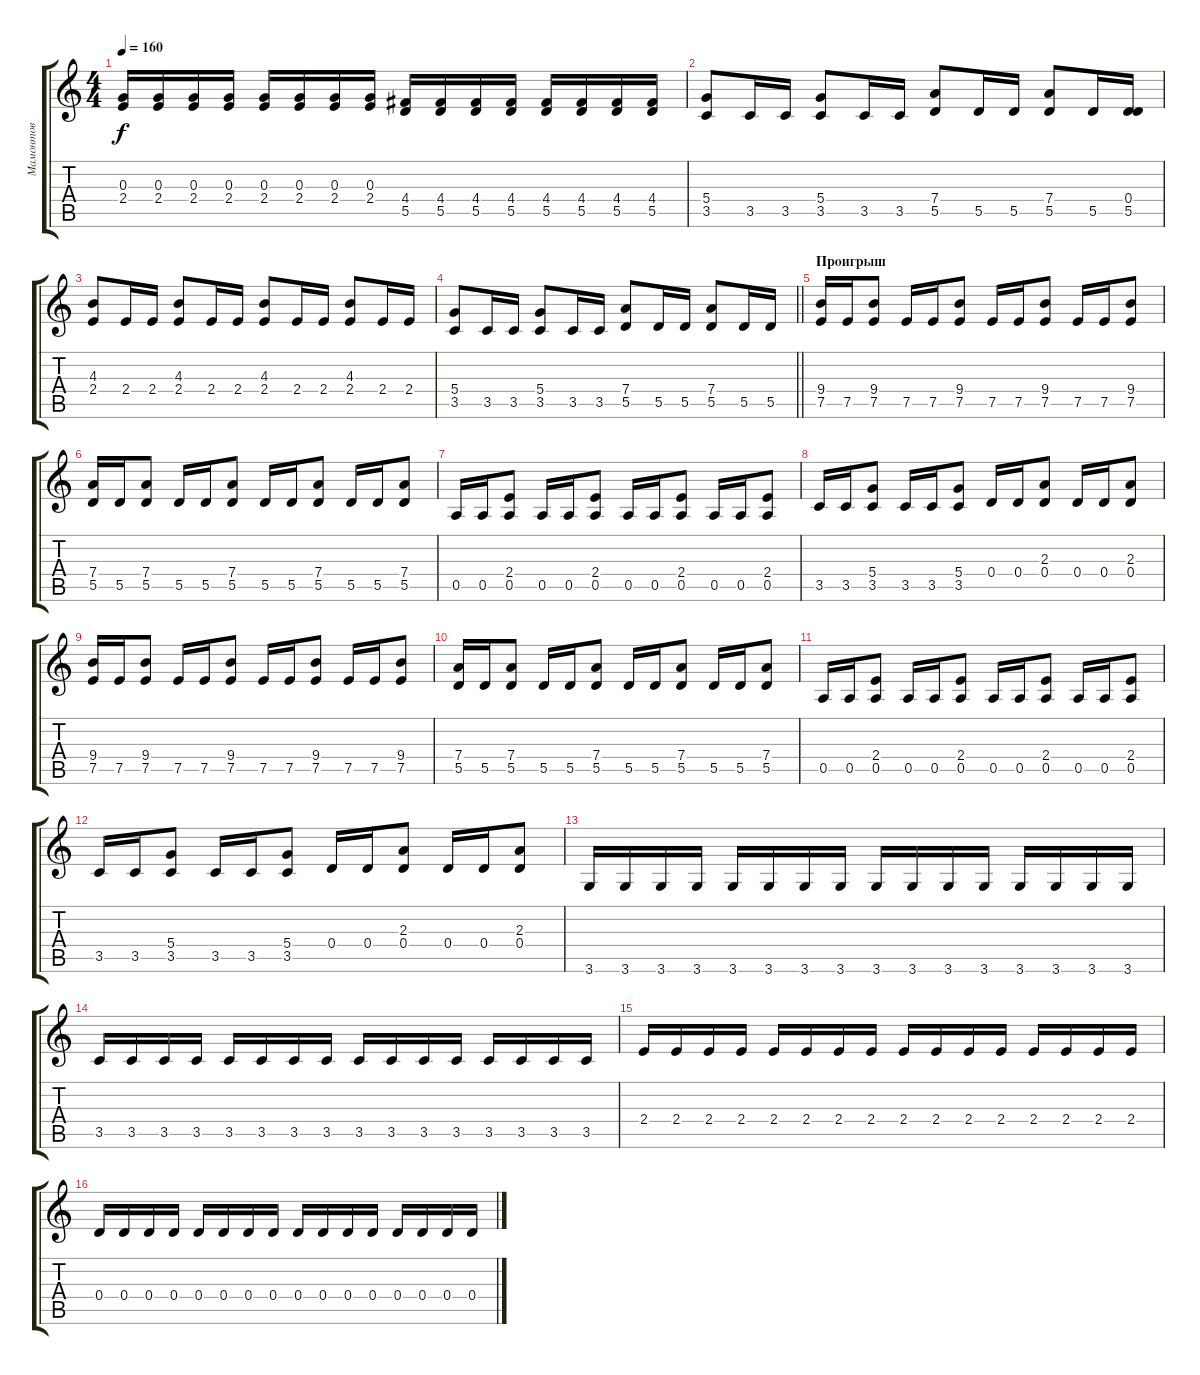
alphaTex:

\track ("Мамонтов" "Мамонтов") {instrument distortionguitar}
\staff {score tabs}
\tuning (E4 B3 G3 D3 A2 E2) {hide}
\ts (4 4)
\tempo 160
\clef g2
\ks c
(0.3 2.4).16{dy f} (0.3 2.4).16 (0.3 2.4).16 (0.3 2.4).16 (0.3 2.4).16 (0.3 2.4).16 (0.3 2.4).16 (0.3 2.4).16 (4.4 5.5).16 (4.4 5.5).16 (4.4 5.5).16 (4.4 5.5).16 (4.4 5.5).16 (4.4 5.5).16 (4.4 5.5).16 (4.4 5.5).16 |
(5.4 3.5).8 3.5.16 3.5.16 (5.4 3.5).8 3.5.16 3.5.16 (7.4 5.5).8 5.5.16 5.5.16 (7.4 5.5).8 5.5.16 (0.4 5.5).16 |
(4.3 2.4).8 2.4.16 2.4.16 (4.3 2.4).8 2.4.16 2.4.16 (4.3 2.4).8 2.4.16 2.4.16 (4.3 2.4).8 2.4.16 2.4.16 |
\barLineRight lightlight
(5.4 3.5).8 3.5.16 3.5.16 (5.4 3.5).8 3.5.16 3.5.16 (7.4 5.5).8 5.5.16 5.5.16 (7.4 5.5).8 5.5.16 5.5.16 |
\section ("" "Проигрыш")
(9.4 7.5).16 7.5.16 (9.4 7.5).8 7.5.16 7.5.16 (9.4 7.5).8 7.5.16 7.5.16 (9.4 7.5).8 7.5.16 7.5.16 (9.4 7.5).8 |
(7.4 5.5).16 5.5.16 (7.4 5.5).8 5.5.16 5.5.16 (7.4 5.5).8 5.5.16 5.5.16 (7.4 5.5).8 5.5.16 5.5.16 (7.4 5.5).8 |
0.5.16 0.5.16 (2.4 0.5).8 0.5.16 0.5.16 (2.4 0.5).8 0.5.16 0.5.16 (2.4 0.5).8 0.5.16 0.5.16 (2.4 0.5).8 |
3.5.16 3.5.16 (5.4 3.5).8 3.5.16 3.5.16 (5.4 3.5).8 0.4.16 0.4.16 (2.3 0.4).8 0.4.16 0.4.16 (2.3 0.4).8 |
(9.4 7.5).16 7.5.16 (9.4 7.5).8 7.5.16 7.5.16 (9.4 7.5).8 7.5.16 7.5.16 (9.4 7.5).8 7.5.16 7.5.16 (9.4 7.5).8 |
(7.4 5.5).16 5.5.16 (7.4 5.5).8 5.5.16 5.5.16 (7.4 5.5).8 5.5.16 5.5.16 (7.4 5.5).8 5.5.16 5.5.16 (7.4 5.5).8 |
0.5.16 0.5.16 (2.4 0.5).8 0.5.16 0.5.16 (2.4 0.5).8 0.5.16 0.5.16 (2.4 0.5).8 0.5.16 0.5.16 (2.4 0.5).8 |
3.5.16 3.5.16 (5.4 3.5).8 3.5.16 3.5.16 (5.4 3.5).8 0.4.16 0.4.16 (2.3 0.4).8 0.4.16 0.4.16 (2.3 0.4).8 |
3.6.16 3.6.16 3.6.16 3.6.16 3.6.16 3.6.16 3.6.16 3.6.16 3.6.16 3.6.16 3.6.16 3.6.16 3.6.16 3.6.16 3.6.16 3.6.16 |
3.5.16 3.5.16 3.5.16 3.5.16 3.5.16 3.5.16 3.5.16 3.5.16 3.5.16 3.5.16 3.5.16 3.5.16 3.5.16 3.5.16 3.5.16 3.5.16 |
2.4.16 2.4.16 2.4.16 2.4.16 2.4.16 2.4.16 2.4.16 2.4.16 2.4.16 2.4.16 2.4.16 2.4.16 2.4.16 2.4.16 2.4.16 2.4.16 |
0.4.16 0.4.16 0.4.16 0.4.16 0.4.16 0.4.16 0.4.16 0.4.16 0.4.16 0.4.16 0.4.16 0.4.16 0.4.16 0.4.16 0.4.16 0.4.16
